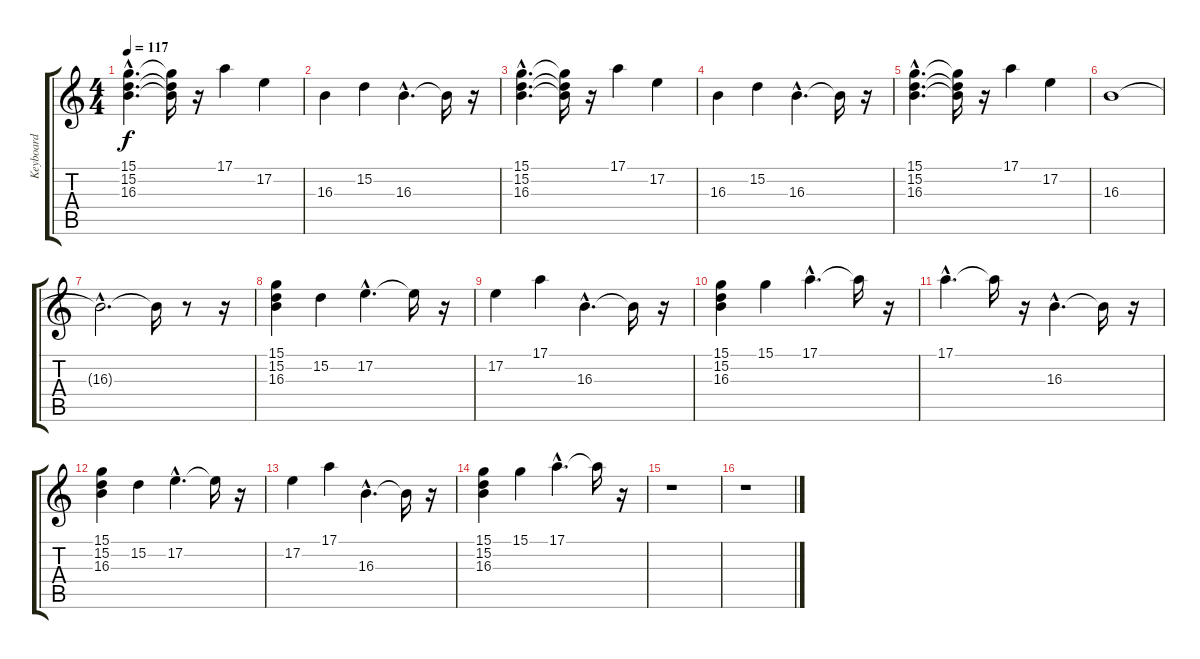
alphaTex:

\track ("Keyboard" "Keyboard") {instrument electricgrandpiano}
\staff {score tabs}
\tuning (E4 B3 G3 D3 A2 E2) {hide}
\ts (4 4)
\tempo 117
\clef g2
\ks c
(15.1{hac} 15.2{hac} 16.3{hac}).4{d dy f} (15.1{t} 15.2{t} 16.3{t}).16 r.16 17.1.4 17.2.4 |
16.3.4 15.2.4 16.3{hac}.4{d} 16.3{t}.16 r.16 |
(15.1{hac} 15.2{hac} 16.3{hac}).4{d} (15.1{t} 15.2{t} 16.3{t}).16 r.16 17.1.4 17.2.4 |
16.3.4 15.2.4 16.3{hac}.4{d} 16.3{t}.16 r.16 |
(15.1{hac} 15.2{hac} 16.3{hac}).4{d} (15.1{t} 15.2{t} 16.3{t}).16 r.16 17.1.4 17.2.4 |
16.3.1 |
16.3{hac t}.2{d} 16.3{t}.16 r.8 r.16 |
(15.1 15.2 16.3).4 15.2.4 17.2{hac}.4{d} 17.2{t}.16 r.16 |
17.2.4 17.1.4 16.3{hac}.4{d} 16.3{t}.16 r.16 |
(15.1 15.2 16.3).4 15.1.4 17.1{hac}.4{d} 17.1{t}.16 r.16 |
17.1{hac}.4{d} 17.1{t}.16 r.16 16.3{hac}.4{d} 16.3{t}.16 r.16 |
(15.1 15.2 16.3).4 15.2.4 17.2{hac}.4{d} 17.2{t}.16 r.16 |
17.2.4 17.1.4 16.3{hac}.4{d} 16.3{t}.16 r.16 |
(15.1 15.2 16.3).4 15.1.4 17.1{hac}.4{d} 17.1{t}.16 r.16 |
r.1 |
r.1
